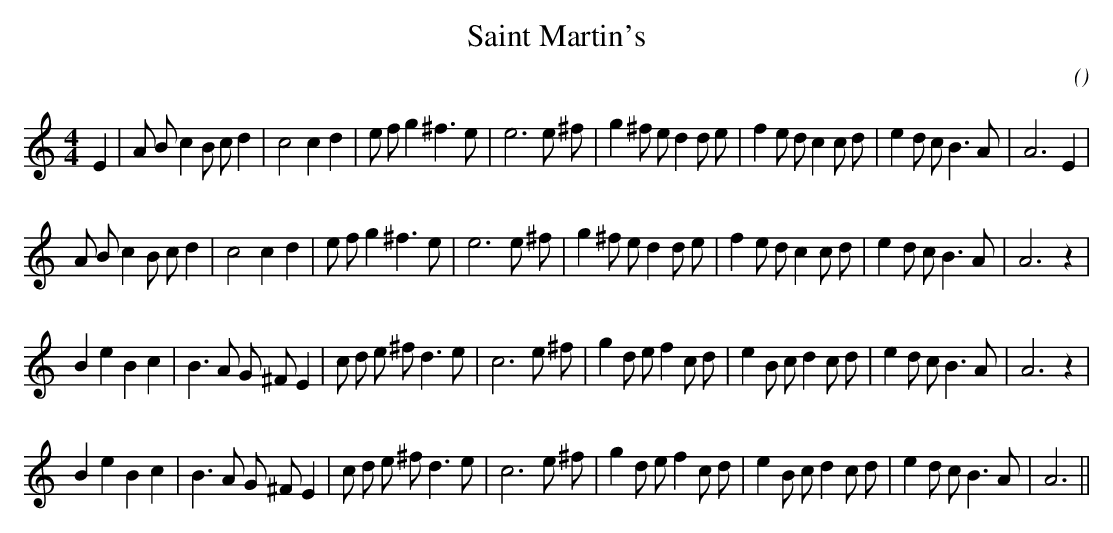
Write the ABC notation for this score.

X:1
T: Saint Martin's
C:
O:
M:4/4
K:Am
K:Am
M:4/4
L:1/16
E4 |A2 B2 c4 B2 c2 d4 |c8 c4 d4 |e2 f2 g4 ^f6 e2 |e12 e2 ^f2 |g4 ^f2 e2 d4 d2 e2 |f4 e2 d2 c4 c2 d2 |e4 d2 c2 B6 A2 |A12 E4 |
A2 B2 c4 B2 c2 d4 |c8 c4 d4 |e2 f2 g4 ^f6 e2 |e12 e2 ^f2 |g4 ^f2 e2 d4 d2 e2 |f4 e2 d2 c4 c2 d2 |e4 d2 c2 B6 A2 |A12 z4 |
B4 e4 B4 c4 |B6 A2 G2 ^F2 E4 |c2 d2 e2 ^f2 d6 e2 |c12 e2 ^f2 |g4 d2 e2 f4 c2 d2 |e4 B2 c2 d4 c2 d2 |e4 d2 c2 B6 A2 |A12 z4 |
B4 e4 B4 c4 |B6 A2 G2 ^F2 E4 |c2 d2 e2 ^f2 d6 e2 |c12 e2 ^f2 |g4 d2 e2 f4 c2 d2 |e4 B2 c2 d4 c2 d2 |e4 d2 c2 B6 A2 |A12 ||
